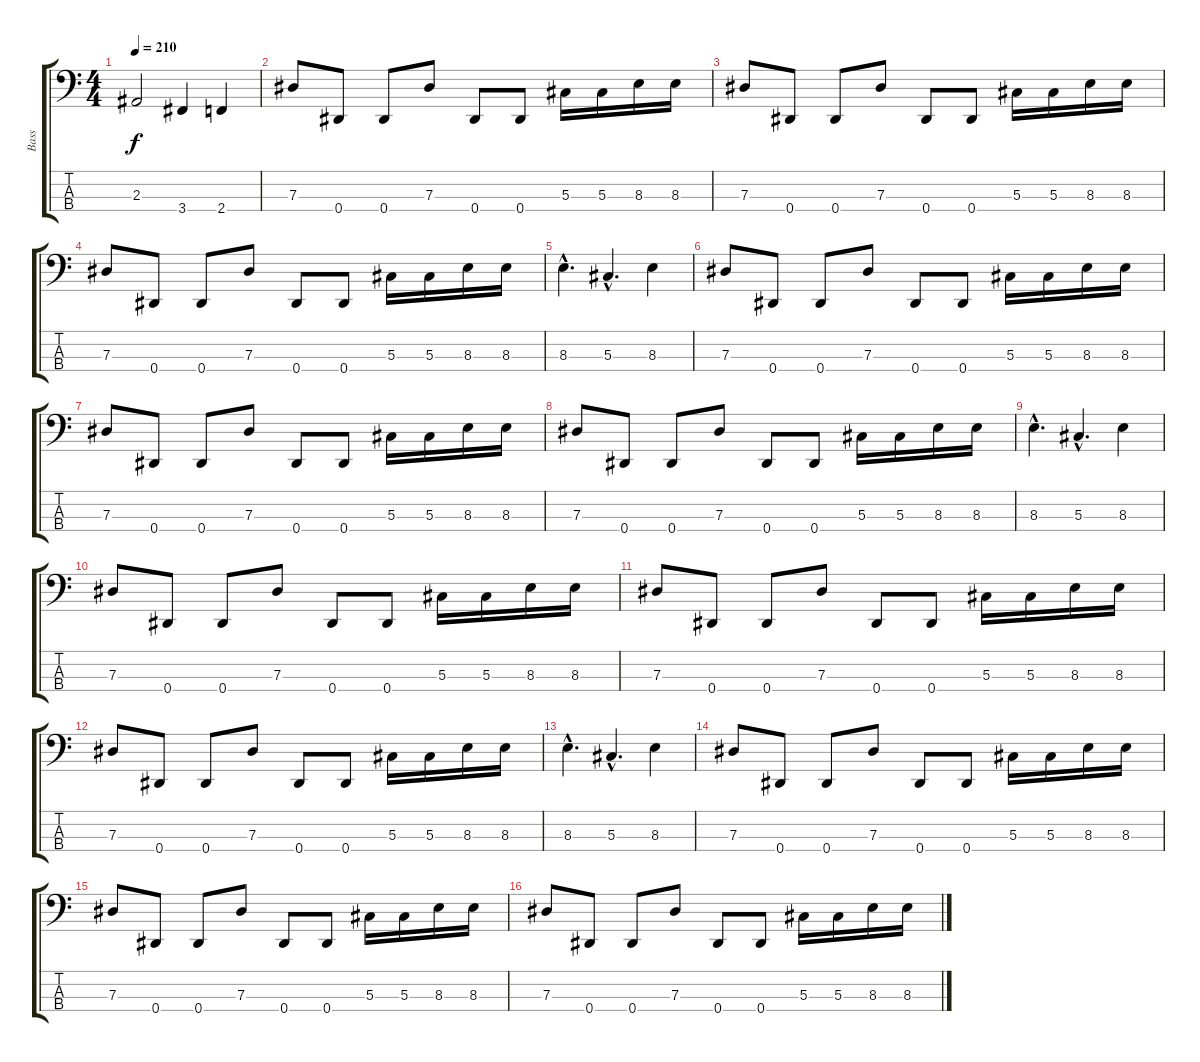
\track ("Bass" "Bass") {instrument electricbasspick}
\staff {score tabs}
\tuning (Gb2 Db2 Ab1 Eb1) {hide}
\ts (4 4)
\tempo 210
\clef f4
\ks c
2.3.2{dy f} 3.4.4 2.4.4 |
7.3.8 0.4.8 0.4.8 7.3.8 0.4.8 0.4.8 5.3.16 5.3.16 8.3.16 8.3.16 |
7.3.8 0.4.8 0.4.8 7.3.8 0.4.8 0.4.8 5.3.16 5.3.16 8.3.16 8.3.16 |
7.3.8 0.4.8 0.4.8 7.3.8 0.4.8 0.4.8 5.3.16 5.3.16 8.3.16 8.3.16 |
8.3{hac}.4{d} 5.3{hac}.4{d} 8.3.4 |
7.3.8 0.4.8 0.4.8 7.3.8 0.4.8 0.4.8 5.3.16 5.3.16 8.3.16 8.3.16 |
7.3.8 0.4.8 0.4.8 7.3.8 0.4.8 0.4.8 5.3.16 5.3.16 8.3.16 8.3.16 |
7.3.8 0.4.8 0.4.8 7.3.8 0.4.8 0.4.8 5.3.16 5.3.16 8.3.16 8.3.16 |
8.3{hac}.4{d} 5.3{hac}.4{d} 8.3.4 |
7.3.8 0.4.8 0.4.8 7.3.8 0.4.8 0.4.8 5.3.16 5.3.16 8.3.16 8.3.16 |
7.3.8 0.4.8 0.4.8 7.3.8 0.4.8 0.4.8 5.3.16 5.3.16 8.3.16 8.3.16 |
7.3.8 0.4.8 0.4.8 7.3.8 0.4.8 0.4.8 5.3.16 5.3.16 8.3.16 8.3.16 |
8.3{hac}.4{d} 5.3{hac}.4{d} 8.3.4 |
7.3.8 0.4.8 0.4.8 7.3.8 0.4.8 0.4.8 5.3.16 5.3.16 8.3.16 8.3.16 |
7.3.8 0.4.8 0.4.8 7.3.8 0.4.8 0.4.8 5.3.16 5.3.16 8.3.16 8.3.16 |
7.3.8 0.4.8 0.4.8 7.3.8 0.4.8 0.4.8 5.3.16 5.3.16 8.3.16 8.3.16
